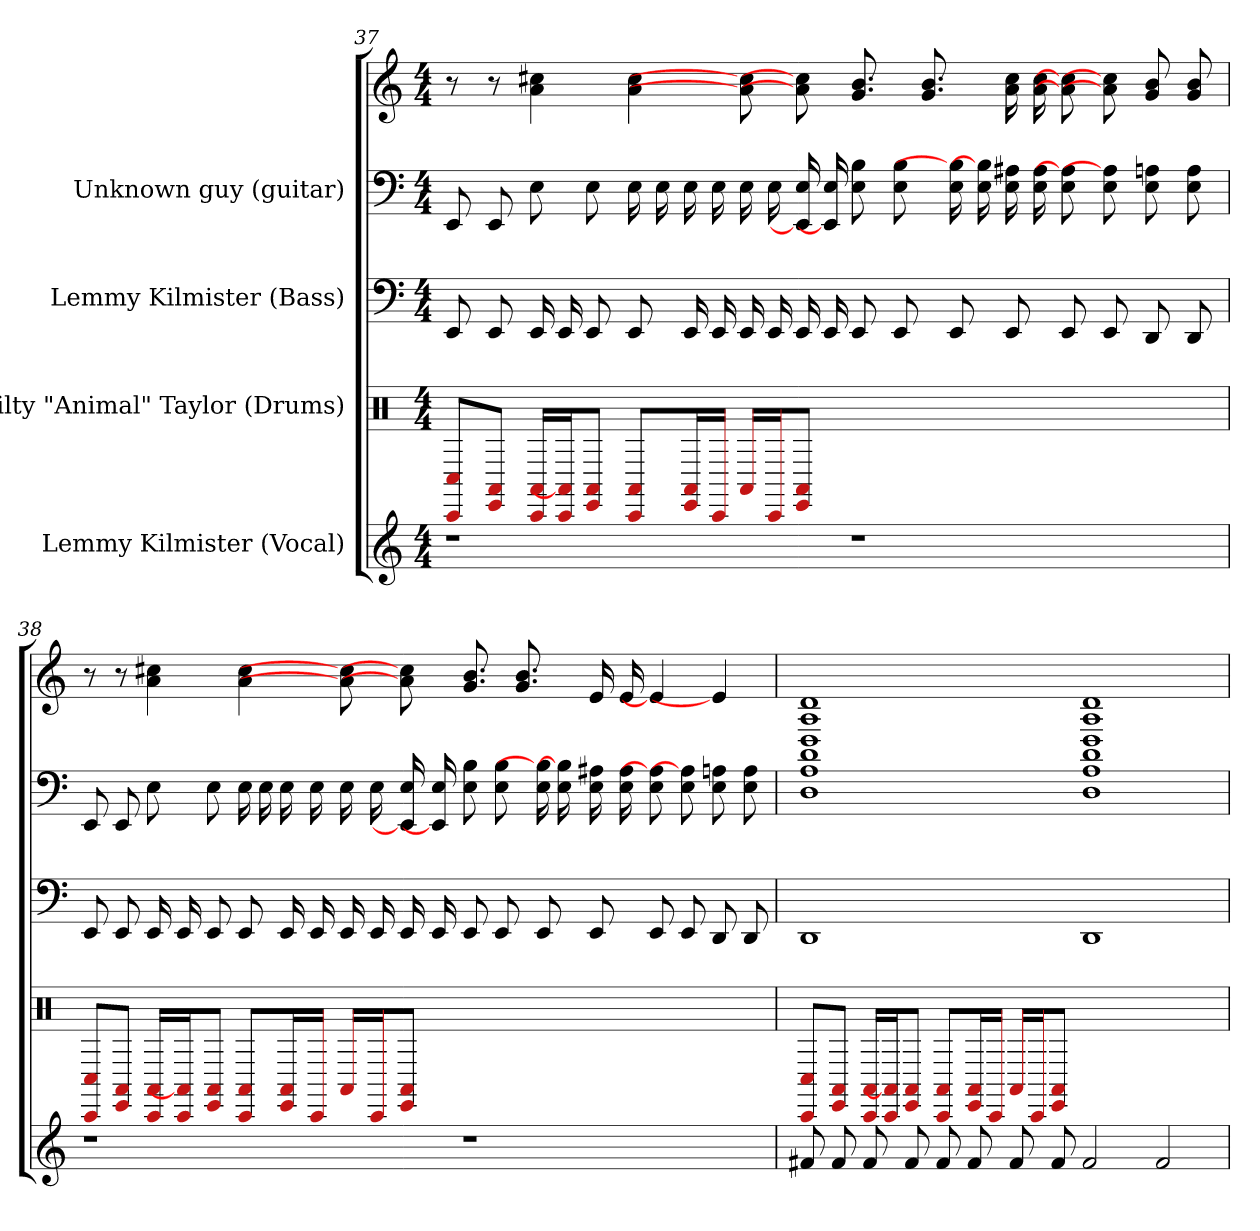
**kern	**kern	**kern	**kern	**kern
*part5	*part4	*part3	*part2	*part1
*staff5	*staff4	*staff3	*staff2	*staff1
*I"Lemmy Kilmister (Vocal)	*I"Philty "Animal" Taylor (Drums)	*I"Lemmy Kilmister (Bass)	*I"Unknown guy (guitar)	*I""Fast" Eddie Clarke (Guitar)
*	*clefX	*	*	*
*k[]	*k[]	*k[]	*k[]	*k[]
*M4/4	*M4/4	*M4/4	*M4/4	*M4/4
=37	=37	=37	=37	=37
1r	8C#/ 8CC/L	8EE	8EE	8r
.	8AA#/ 8EE/J	8EE	8EE	8r
.	16AA#/ 16CC/LL	16EE	8E	4cc# 4a
.	16AA#]/ 16CC/J	16EE	.	.
.	8AA#/ 8EE/J	8EE	8E	.
.	8AA#/ 8CC/L	8EE	16E	4cc# 4a
.	.	.	16E	.
.	16AA#/ 16EE/L	16EE	16E	.
.	16CC/JJ	16EE	16E	.
.	16AA#/LL	16EE	16E	8cc#] 8a]
.	16CC/J	16EE	16E	.
.	8AA#/ 8EE/J	16EE	16E 16EE]	8cc#] 8a]
.	.	16EE	16E 16EE]	.
1r	1ryy	8EE	8B 8E	8.b 8.g
.	.	8EE	8B 8E	.
.	.	.	.	8.b 8.g
.	.	8EE	16B] 16E	.
.	.	.	16B] 16E	.
.	.	8EE	16A# 16E	16cc# 16a
.	.	.	16A# 16E	16cc# 16a
.	.	8EE	8A#] 8E	8cc#] 8a]
.	.	8EE	8A#] 8E	8cc#] 8a]
.	.	8DD	8A 8E	8b 8g
.	.	8DD	8A 8E	8b 8g
=38	=38	=38	=38	=38
1r	8C#/ 8CC/L	8EE	8EE	8r
.	8AA#/ 8EE/J	8EE	8EE	8r
.	16AA#/ 16CC/LL	16EE	8E	4cc# 4a
.	16AA#]/ 16CC/J	16EE	.	.
.	8AA#/ 8EE/J	8EE	8E	.
.	8AA#/ 8CC/L	8EE	16E	4cc# 4a
.	.	.	16E	.
.	16AA#/ 16EE/L	16EE	16E	.
.	16CC/JJ	16EE	16E	.
.	16AA#/LL	16EE	16E	8cc#] 8a]
.	16CC/J	16EE	16E	.
.	8AA#/ 8EE/J	16EE	16E 16EE]	8cc#] 8a]
.	.	16EE	16E 16EE]	.
1r	1ryy	8EE	8B 8E	8.b 8.g
.	.	8EE	8B 8E	.
.	.	.	.	8.b 8.g
.	.	8EE	16B] 16E	.
.	.	.	16B] 16E	.
.	.	8EE	16A# 16E	16e
.	.	.	16A# 16E	16e
.	.	8EE	8A#] 8E	4e]
.	.	8EE	8A#] 8E	.
.	.	8DD	8A 8E	4e]
.	.	8DD	8A 8E	.
=39	=39	=39	=39	=39
8f#	8C#/ 8CC/L	1DD	1d 1A 1D	1d 1A 1D
8f#	8AA#/ 8EE/J	.	.	.
8f#	16AA#/ 16CC/LL	.	.	.
.	16AA#]/ 16CC/J	.	.	.
8f#	8AA#/ 8EE/J	.	.	.
8f#	8AA#/ 8CC/L	.	.	.
8f#	16AA#/ 16EE/L	.	.	.
.	16CC/JJ	.	.	.
8f#	16AA#/LL	.	.	.
.	16CC/J	.	.	.
8f#	8AA#/ 8EE/J	.	.	.
2f#	1ryy	1DD	1d 1A 1D	1d 1A 1D
2f#	.	.	.	.
=	=	=	=	=
*-	*-	*-	*-	*-
